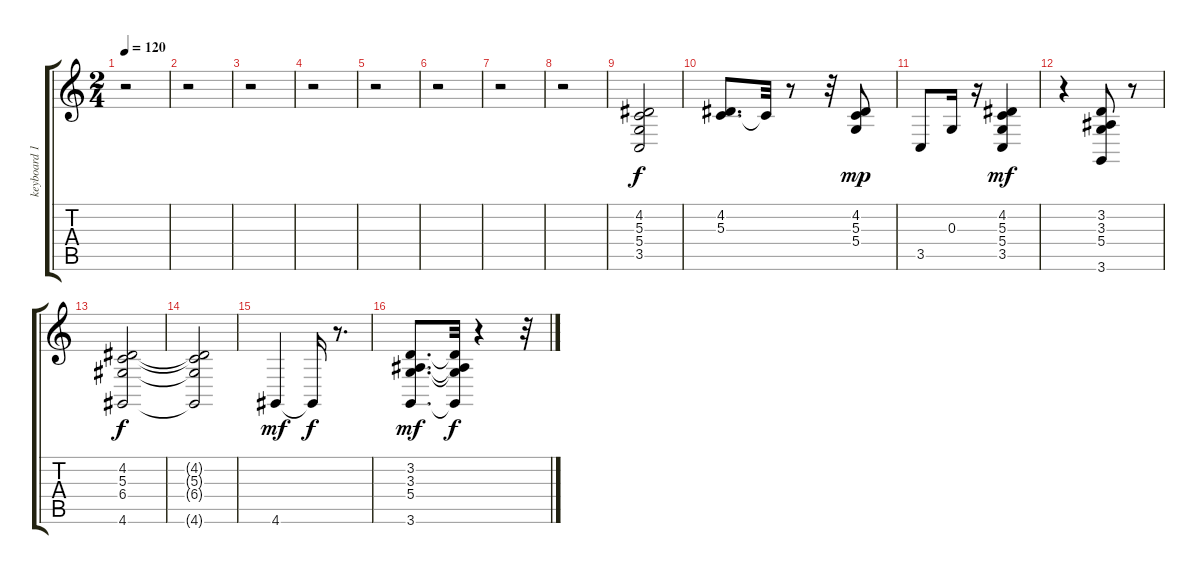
\track ("keyboard 1.0" "keyboard 1") {instrument acousticgrandpiano}
\staff {score tabs}
\tuning (E4 B3 G3 D3 A2 E2) {hide}
\ts (2 4)
\tempo 120
\clef g2
\ks c
r.2{dy f} |
r.2 |
r.2 |
r.2 |
r.2 |
r.2 |
r.2 |
r.2 |
(4.2 5.3 5.4 3.5).2 |
(4.2 5.3).8{d} 5.3{t}.32 r.8 r.32 (4.2 5.3 5.4).8{dy mp} |
3.5.8 0.3.16 r.16 (4.2 5.3 5.4 3.5).4{dy mf} |
r.4 (3.2 3.3 5.4 3.6).8 r.8 |
(4.2 5.3 6.4 4.6).2{dy f} |
(4.2{t} 5.3{t} 6.4{t} 4.6{t}).2 |
4.6.4{dy mf} 4.6{t}.16{dy f} r.8{d} |
(3.2 3.3 5.4 3.6).8{d dy mf} (3.2{t} 3.3{t} 5.4{t} 3.6{t}).32{dy f} r.4 r.32
